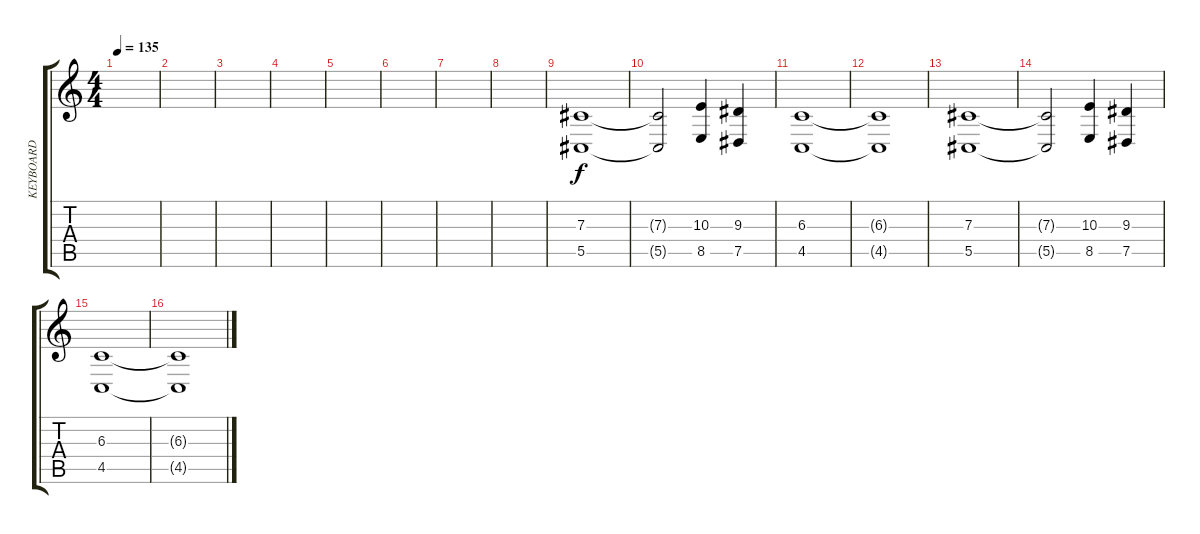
\track ("KEYBOARD" "KEYBOARD") {instrument lead2sawtooth}
\staff {score tabs}
\tuning (Eb4 Bb3 Gb3 Db3 Ab2 Db2) {hide}
\ts (4 4)
\tempo 135
\clef g2
\ks c
|
|
|
|
|
|
|
|
(7.3 5.5).1{volume 8 instrument choiraahs} |
(7.3{t} 5.5{t}).2 (10.3 8.5).4 (9.3 7.5).4 |
(6.3 4.5).1 |
(6.3{t} 4.5{t}).1 |
(7.3 5.5).1{instrument choiraahs} |
(7.3{t} 5.5{t}).2 (10.3 8.5).4 (9.3 7.5).4 |
(6.3 4.5).1 |
(6.3{t} 4.5{t}).1
